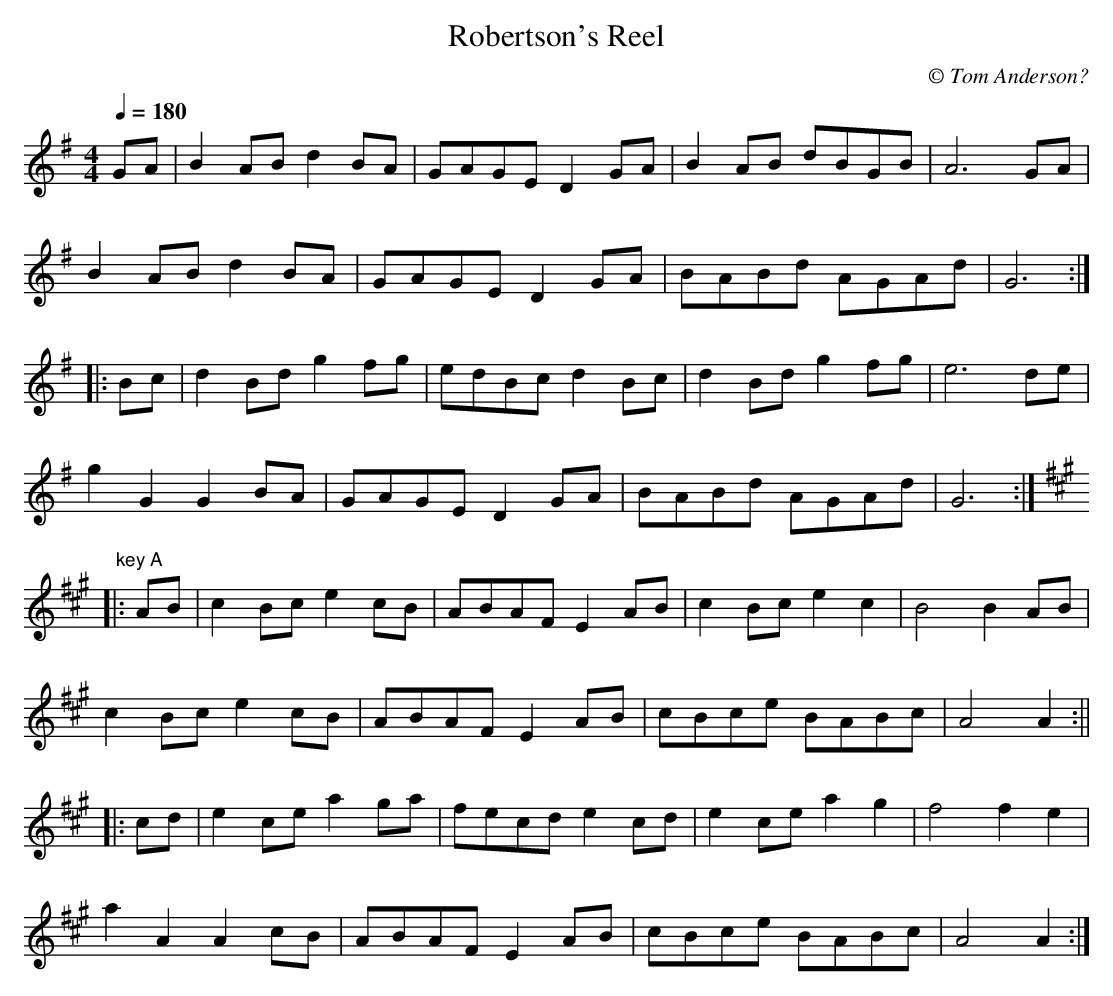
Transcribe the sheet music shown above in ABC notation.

X:1
T:Robertson's Reel
M:4/4
L:1/8
Q:1/4=180
C:© Tom Anderson?
K:G
GA|B2AB d2BA|GAGE D2GA|B2AB dBGB|A6GA|!
B2AB d2BA|GAGE D2GA|BABd AGAd|G6:|!
|:Bc|d2Bd g2fg|edBc d2Bc|d2Bd g2fg|e6de|!
g2G2 G2BA|GAGE D2GA|BABd AGAd|G6:|]!
K:A
" key A"
|:AB|c2Bc e2cB|ABAF E2AB|c2Bc e2c2|B4 B2AB|!
c2Bc e2cB|ABAF E2AB|cBce BABc|A4 A2:||!
|:cd|e2ce a2ga|fecd e2cd|e2ce a2g2|f4 f2e2|!
a2A2 A2cB|ABAF E2AB|cBce BABc|A4 A2:|]
